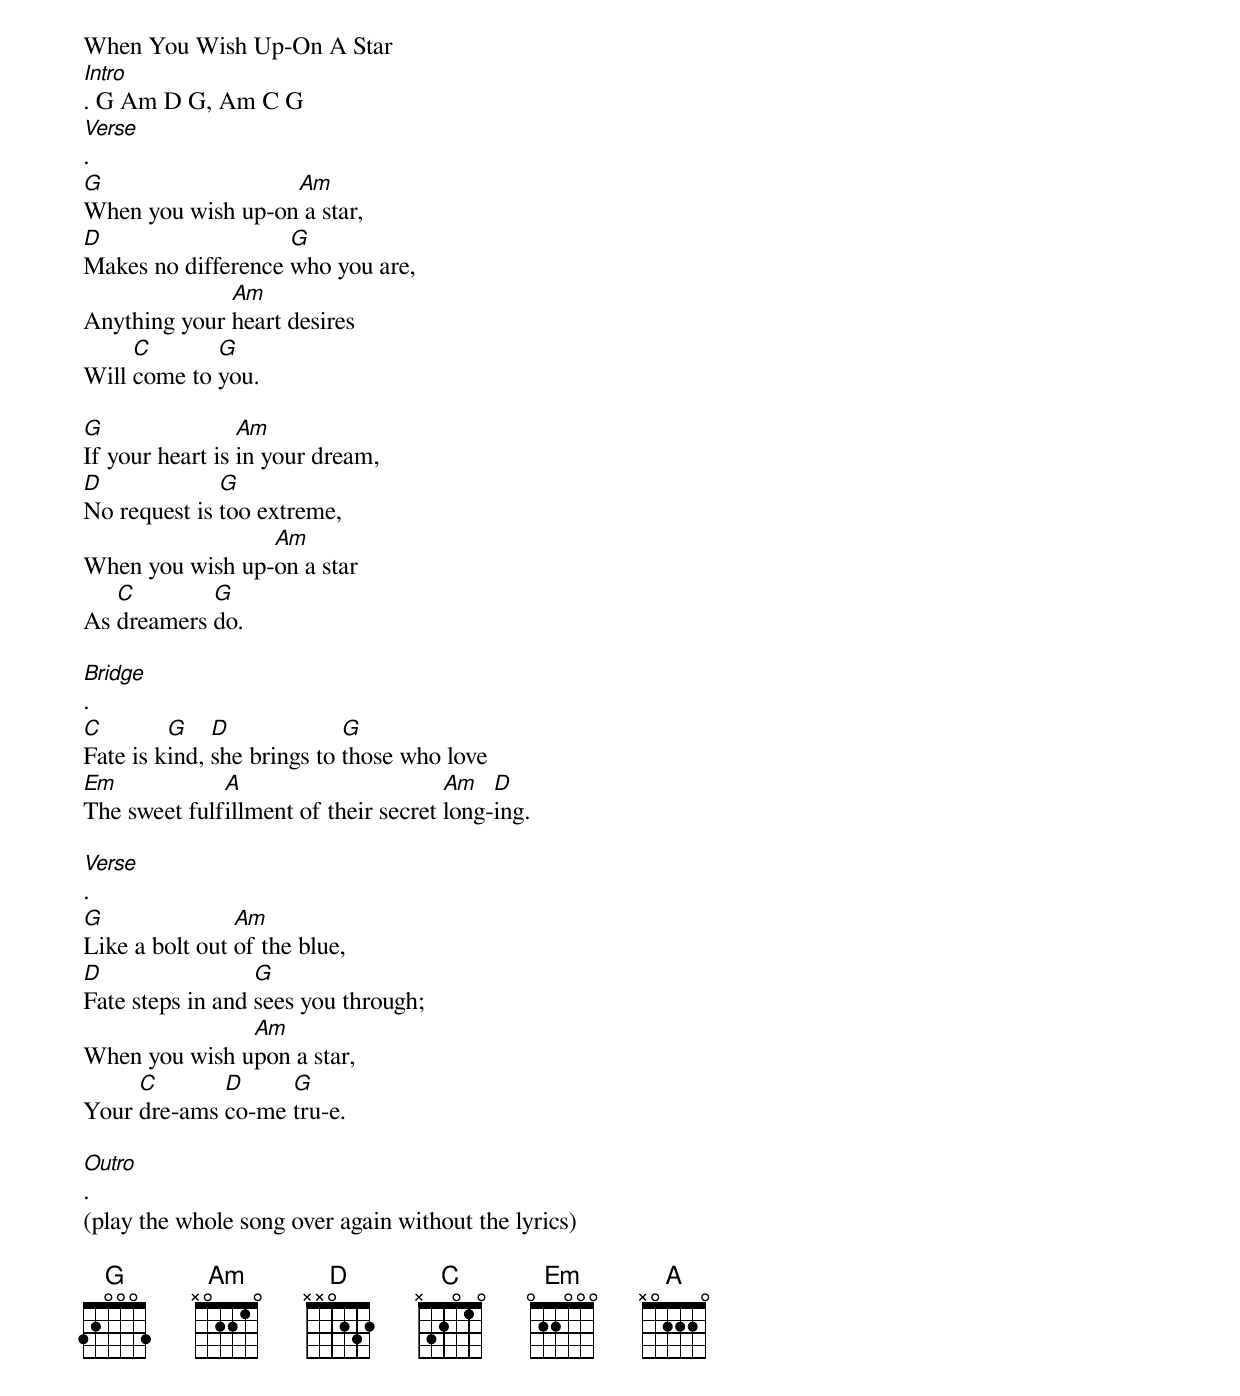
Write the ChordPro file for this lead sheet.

When You Wish Up-On A Star
[Intro]. G Am D G, Am C G
[Verse].
[G]When you wish up-on[Am] a star,
[D]Makes no difference [G]who you are,
Anything your [Am]heart desires
Will [C]come to [G]you.

[G]If your heart is [Am]in your dream,
[D]No request is [G]too extreme,
When you wish up-[Am]on a star
As [C]dreamers [G]do.

[Bridge].
[C]Fate is k[G]ind, [D]she brings to [G]those who love
[Em]The sweet fulf[A]illment of their secret [Am]long-[D]ing.

[Verse].
[G]Like a bolt out [Am]of the blue,
[D]Fate steps in and [G]sees you through;
When you wish u[Am]pon a star,
Your [C]dre-ams [D]co-me [G]tru-e.

[Outro].
(play the whole song over again without the lyrics)

{% include music-notes.html %}
